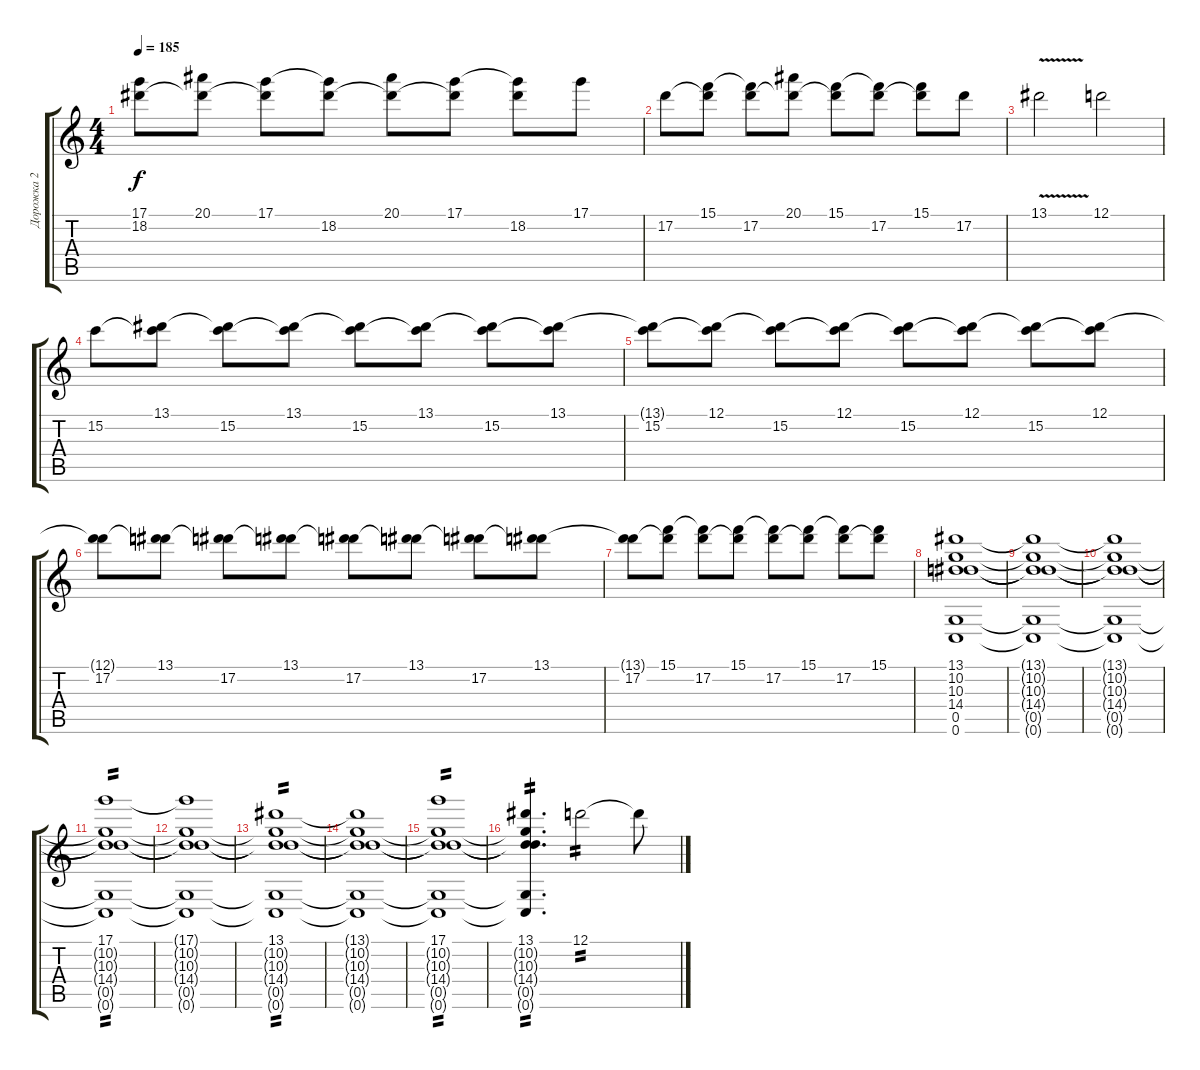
\track ("Дорожка 2" "Дорожка 2") {instrument distortionguitar}
\staff {score tabs}
\tuning (D4 A3 F3 C3 G2 C2) {hide}
\ts (4 4)
\tempo 185
\clef g2
\ks c
(17.1{t} 18.2).8{dy f} (20.1 18.2{t}).8 (17.1 18.2{t}).8 (17.1{t} 18.2).8 (20.1 18.2{t}).8 (17.1 18.2{t}).8 (17.1{t} 18.2).8 17.1.8 |
17.2.8 (15.1 17.2{t}).8 (15.1{t} 17.2).8 (20.1 17.2{t}).8 (15.1 17.2{t}).8 (15.1{t} 17.2).8 (15.1 17.2{t}).8 17.2.8 |
13.1{v}.2 12.1.2 |
15.2.8 (13.1 15.2{t}).8 (13.1{t} 15.2).8 (13.1 15.2{t}).8 (13.1{t} 15.2).8 (13.1 15.2{t}).8 (13.1{t} 15.2).8 (13.1 15.2{t}).8 |
(13.1{t} 15.2).8 (12.1 15.2{t}).8 (12.1{t} 15.2).8 (12.1 15.2{t}).8 (12.1{t} 15.2).8 (12.1 15.2{t}).8 (12.1{t} 15.2).8 (12.1 15.2{t}).8 |
(12.1{t} 17.2).8 (13.1 17.2{t}).8 (13.1{t} 17.2).8 (13.1 17.2{t}).8 (13.1{t} 17.2).8 (13.1 17.2{t}).8 (13.1{t} 17.2).8 (13.1 17.2{t}).8 |
(13.1{t} 17.2).8 (15.1 17.2{t}).8 (15.1{t} 17.2).8 (15.1 17.2{t}).8 (15.1{t} 17.2).8 (15.1 17.2{t}).8 (15.1{t} 17.2).8 (15.1 17.2{t}).8 |
(13.1 10.2 10.3 14.4 0.5 0.6).1 |
(13.1{t} 10.2{t} 10.3{t} 14.4{t} 0.5{t} 0.6{t}).1 |
(13.1{t} 10.2{t} 10.3{t} 14.4{t} 0.5{t} 0.6{t}).1 |
(17.1 10.2{t} 10.3{t} 14.4{t} 0.5{t} 0.6{t}).1{tp 2} |
(17.1{t} 10.2{t} 10.3{t} 14.4{t} 0.5{t} 0.6{t}).1 |
(13.1 10.2{t} 10.3{t} 14.4{t} 0.5{t} 0.6{t}).1{tp 2} |
(13.1{t} 10.2{t} 10.3{t} 14.4{t} 0.5{t} 0.6{t}).1 |
(17.1 10.2{t} 10.3{t} 14.4{t} 0.5{t} 0.6{t}).1{tp 2} |
(13.1 10.2{t} 10.3{t} 14.4{t} 0.5{t} 0.6{t}).4{d tp 2} 12.1.2{tp 2} 12.1{t}.8
